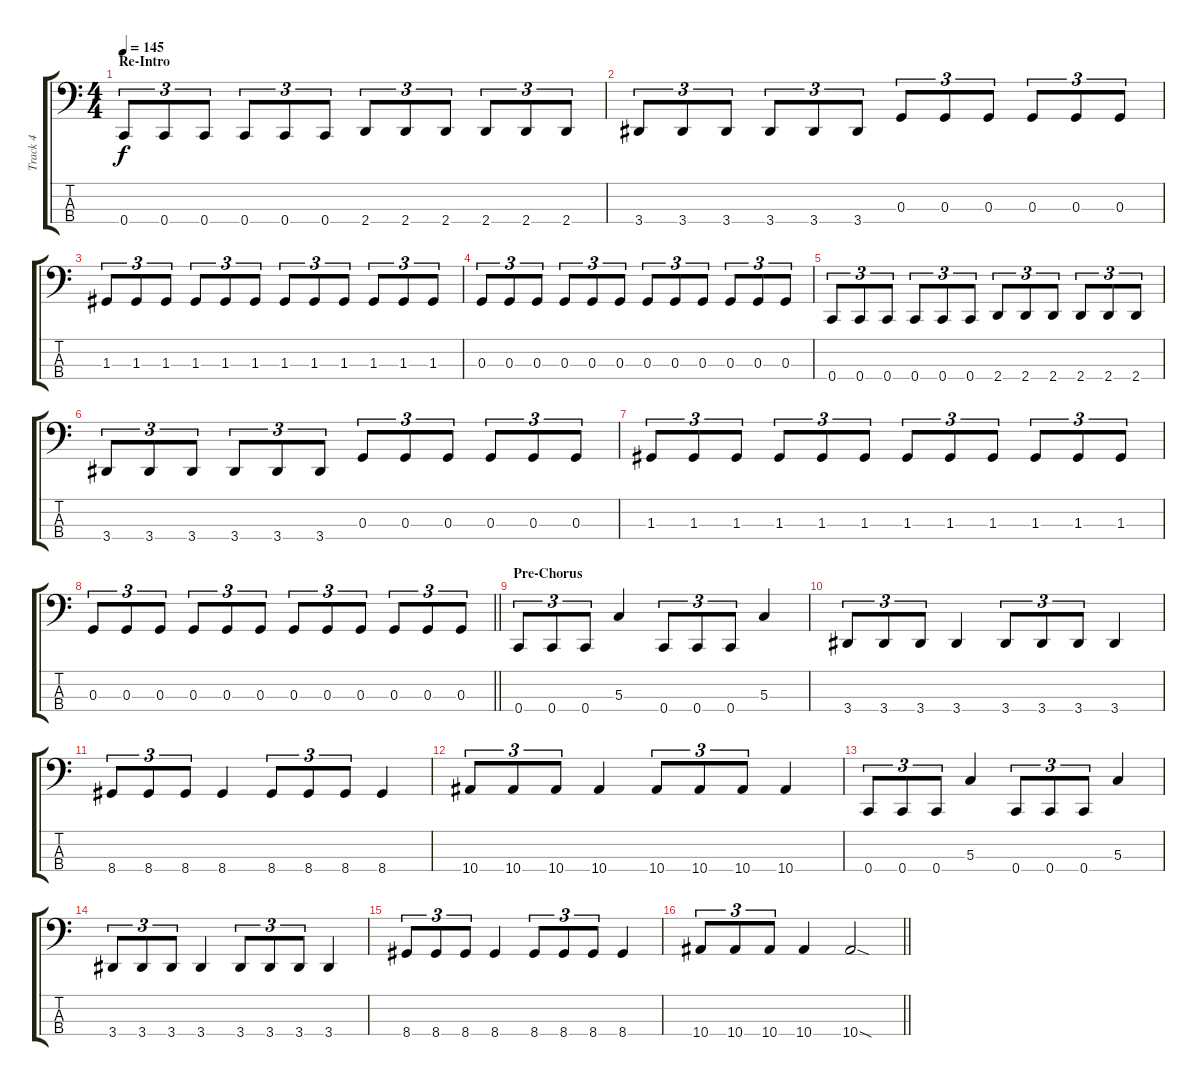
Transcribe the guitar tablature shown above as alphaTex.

\track ("Track 4" "Track 4") {instrument electricbasspick}
\staff {score tabs}
\tuning (F2 C2 G1 C1) {hide}
\ts (4 4)
\section ("" "Re-Intro")
\tempo 145
\clef f4
\ks c
0.4.8{tu (3 2) dy f} 0.4.8{tu (3 2)} 0.4.8{tu (3 2)} 0.4.8{tu (3 2)} 0.4.8{tu (3 2)} 0.4.8{tu (3 2)} 2.4.8{tu (3 2)} 2.4.8{tu (3 2)} 2.4.8{tu (3 2)} 2.4.8{tu (3 2)} 2.4.8{tu (3 2)} 2.4.8{tu (3 2)} |
3.4.8{tu (3 2)} 3.4.8{tu (3 2)} 3.4.8{tu (3 2)} 3.4.8{tu (3 2)} 3.4.8{tu (3 2)} 3.4.8{tu (3 2)} 0.3.8{tu (3 2)} 0.3.8{tu (3 2)} 0.3.8{tu (3 2)} 0.3.8{tu (3 2)} 0.3.8{tu (3 2)} 0.3.8{tu (3 2)} |
1.3.8{tu (3 2)} 1.3.8{tu (3 2)} 1.3.8{tu (3 2)} 1.3.8{tu (3 2)} 1.3.8{tu (3 2)} 1.3.8{tu (3 2)} 1.3.8{tu (3 2)} 1.3.8{tu (3 2)} 1.3.8{tu (3 2)} 1.3.8{tu (3 2)} 1.3.8{tu (3 2)} 1.3.8{tu (3 2)} |
0.3.8{tu (3 2)} 0.3.8{tu (3 2)} 0.3.8{tu (3 2)} 0.3.8{tu (3 2)} 0.3.8{tu (3 2)} 0.3.8{tu (3 2)} 0.3.8{tu (3 2)} 0.3.8{tu (3 2)} 0.3.8{tu (3 2)} 0.3.8{tu (3 2)} 0.3.8{tu (3 2)} 0.3.8{tu (3 2)} |
0.4.8{tu (3 2)} 0.4.8{tu (3 2)} 0.4.8{tu (3 2)} 0.4.8{tu (3 2)} 0.4.8{tu (3 2)} 0.4.8{tu (3 2)} 2.4.8{tu (3 2)} 2.4.8{tu (3 2)} 2.4.8{tu (3 2)} 2.4.8{tu (3 2)} 2.4.8{tu (3 2)} 2.4.8{tu (3 2)} |
3.4.8{tu (3 2)} 3.4.8{tu (3 2)} 3.4.8{tu (3 2)} 3.4.8{tu (3 2)} 3.4.8{tu (3 2)} 3.4.8{tu (3 2)} 0.3.8{tu (3 2)} 0.3.8{tu (3 2)} 0.3.8{tu (3 2)} 0.3.8{tu (3 2)} 0.3.8{tu (3 2)} 0.3.8{tu (3 2)} |
1.3.8{tu (3 2)} 1.3.8{tu (3 2)} 1.3.8{tu (3 2)} 1.3.8{tu (3 2)} 1.3.8{tu (3 2)} 1.3.8{tu (3 2)} 1.3.8{tu (3 2)} 1.3.8{tu (3 2)} 1.3.8{tu (3 2)} 1.3.8{tu (3 2)} 1.3.8{tu (3 2)} 1.3.8{tu (3 2)} |
\barLineRight lightlight
0.3.8{tu (3 2)} 0.3.8{tu (3 2)} 0.3.8{tu (3 2)} 0.3.8{tu (3 2)} 0.3.8{tu (3 2)} 0.3.8{tu (3 2)} 0.3.8{tu (3 2)} 0.3.8{tu (3 2)} 0.3.8{tu (3 2)} 0.3.8{tu (3 2)} 0.3.8{tu (3 2)} 0.3.8{tu (3 2)} |
\section ("" "Pre-Chorus")
0.4.8{tu (3 2)} 0.4.8{tu (3 2)} 0.4.8{tu (3 2)} 5.3.4 0.4.8{tu (3 2)} 0.4.8{tu (3 2)} 0.4.8{tu (3 2)} 5.3.4 |
3.4.8{tu (3 2)} 3.4.8{tu (3 2)} 3.4.8{tu (3 2)} 3.4.4 3.4.8{tu (3 2)} 3.4.8{tu (3 2)} 3.4.8{tu (3 2)} 3.4.4 |
8.4.8{tu (3 2)} 8.4.8{tu (3 2)} 8.4.8{tu (3 2)} 8.4.4 8.4.8{tu (3 2)} 8.4.8{tu (3 2)} 8.4.8{tu (3 2)} 8.4.4 |
10.4.8{tu (3 2)} 10.4.8{tu (3 2)} 10.4.8{tu (3 2)} 10.4.4 10.4.8{tu (3 2)} 10.4.8{tu (3 2)} 10.4.8{tu (3 2)} 10.4.4 |
0.4.8{tu (3 2)} 0.4.8{tu (3 2)} 0.4.8{tu (3 2)} 5.3.4 0.4.8{tu (3 2)} 0.4.8{tu (3 2)} 0.4.8{tu (3 2)} 5.3.4 |
3.4.8{tu (3 2)} 3.4.8{tu (3 2)} 3.4.8{tu (3 2)} 3.4.4 3.4.8{tu (3 2)} 3.4.8{tu (3 2)} 3.4.8{tu (3 2)} 3.4.4 |
8.4.8{tu (3 2)} 8.4.8{tu (3 2)} 8.4.8{tu (3 2)} 8.4.4 8.4.8{tu (3 2)} 8.4.8{tu (3 2)} 8.4.8{tu (3 2)} 8.4.4 |
\barLineRight lightlight
10.4.8{tu (3 2)} 10.4.8{tu (3 2)} 10.4.8{tu (3 2)} 10.4.4 10.4{sod}.2
